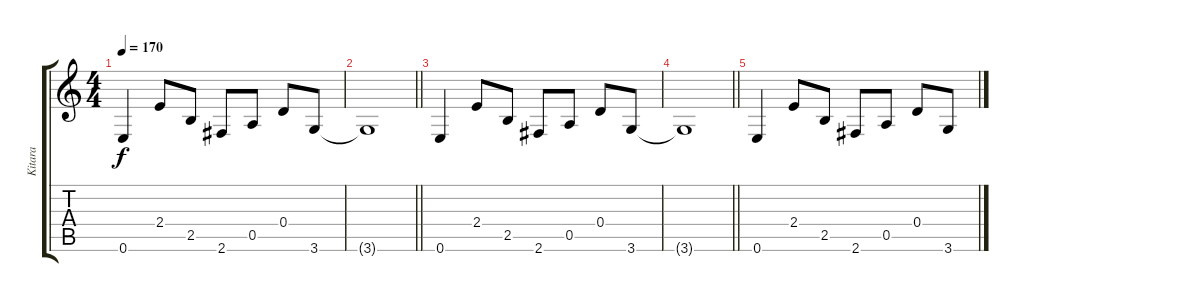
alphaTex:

\track ("Kitara" "Kitara") {instrument acousticguitarsteel}
\staff {score tabs}
\tuning (E4 B3 G3 D3 A2 E2) {hide}
\ts (4 4)
\tempo 170
\clef g2
\ks c
0.6.4{dy f} 2.4.8 2.5.8 2.6.8 0.5.8 0.4.8 3.6.8 |
\barLineRight lightlight
3.6{t}.1 |
0.6.4 2.4.8 2.5.8 2.6.8 0.5.8 0.4.8 3.6.8 |
\barLineRight lightlight
3.6{t}.1 |
0.6.4 2.4.8 2.5.8 2.6.8 0.5.8 0.4.8 3.6.8
